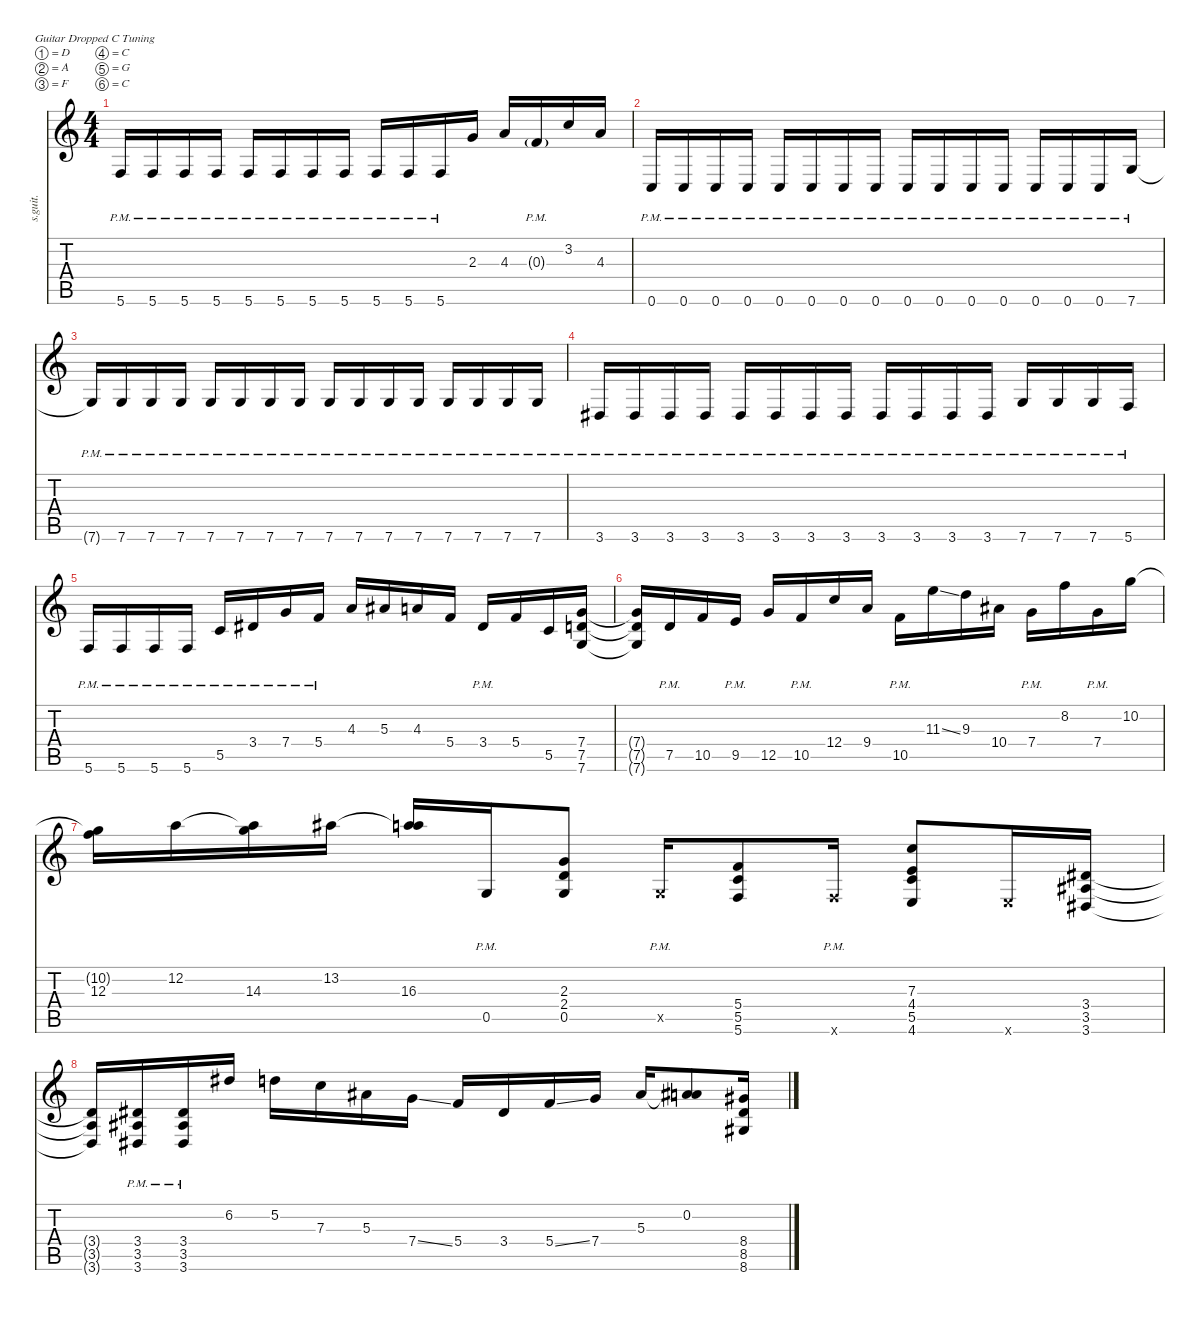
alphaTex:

\defaultSystemsLayout 4
\hideDynamics
\bracketExtendMode nobrackets
\track ("Guitar1" "s.guit.") {instrument distortionguitar}
\staff {score tabs}
\tuning (D4 A3 F3 C3 G2 C2)
\ts (4 4)
\tempo (106 hide)
\clef g2
\ks c
5.6{pm}.16{lyrics (0 "") lyrics (1 "") lyrics (2 "") lyrics (3 "") lyrics (4 "") dy f} 5.6{pm}.16{lyrics (0 "") lyrics (1 "") lyrics (2 "") lyrics (3 "") lyrics (4 "")} 5.6{pm}.16{lyrics (0 "") lyrics (1 "") lyrics (2 "") lyrics (3 "") lyrics (4 "")} 5.6{pm}.16{lyrics (0 "") lyrics (1 "") lyrics (2 "") lyrics (3 "") lyrics (4 "")} 5.6{pm}.16{lyrics (0 "") lyrics (1 "") lyrics (2 "") lyrics (3 "") lyrics (4 "")} 5.6{pm}.16{lyrics (0 "") lyrics (1 "") lyrics (2 "") lyrics (3 "") lyrics (4 "")} 5.6{pm}.16{lyrics (0 "") lyrics (1 "") lyrics (2 "") lyrics (3 "") lyrics (4 "")} 5.6{pm}.16{lyrics (0 "") lyrics (1 "") lyrics (2 "") lyrics (3 "") lyrics (4 "")} 5.6{pm}.16{lyrics (0 "") lyrics (1 "") lyrics (2 "") lyrics (3 "") lyrics (4 "")} 5.6{pm}.16{lyrics (0 "") lyrics (1 "") lyrics (2 "") lyrics (3 "") lyrics (4 "")} 5.6{pm}.16{lyrics (0 "") lyrics (1 "") lyrics (2 "") lyrics (3 "") lyrics (4 "")} 2.3.16{lyrics (0 "") lyrics (1 "") lyrics (2 "") lyrics (3 "") lyrics (4 "")} 4.3.16{lyrics (0 "") lyrics (1 "") lyrics (2 "") lyrics (3 "") lyrics (4 "")} 0.3{g pm}.16{lyrics (0 "") lyrics (1 "") lyrics (2 "") lyrics (3 "") lyrics (4 "")} 3.2.16{lyrics (0 "") lyrics (1 "") lyrics (2 "") lyrics (3 "") lyrics (4 "")} 4.3.16{lyrics (0 "") lyrics (1 "") lyrics (2 "") lyrics (3 "") lyrics (4 "")} |
0.6{pm}.16{lyrics (0 "") lyrics (1 "") lyrics (2 "") lyrics (3 "") lyrics (4 "")} 0.6{pm}.16{lyrics (0 "") lyrics (1 "") lyrics (2 "") lyrics (3 "") lyrics (4 "")} 0.6{pm}.16{lyrics (0 "") lyrics (1 "") lyrics (2 "") lyrics (3 "") lyrics (4 "")} 0.6{pm}.16{lyrics (0 "") lyrics (1 "") lyrics (2 "") lyrics (3 "") lyrics (4 "")} 0.6{pm}.16{lyrics (0 "") lyrics (1 "") lyrics (2 "") lyrics (3 "") lyrics (4 "")} 0.6{pm}.16{lyrics (0 "") lyrics (1 "") lyrics (2 "") lyrics (3 "") lyrics (4 "")} 0.6{pm}.16{lyrics (0 "") lyrics (1 "") lyrics (2 "") lyrics (3 "") lyrics (4 "")} 0.6{pm}.16{lyrics (0 "") lyrics (1 "") lyrics (2 "") lyrics (3 "") lyrics (4 "")} 0.6{pm}.16{lyrics (0 "") lyrics (1 "") lyrics (2 "") lyrics (3 "") lyrics (4 "")} 0.6{pm}.16{lyrics (0 "") lyrics (1 "") lyrics (2 "") lyrics (3 "") lyrics (4 "")} 0.6{pm}.16{lyrics (0 "") lyrics (1 "") lyrics (2 "") lyrics (3 "") lyrics (4 "")} 0.6{pm}.16{lyrics (0 "") lyrics (1 "") lyrics (2 "") lyrics (3 "") lyrics (4 "")} 0.6{pm}.16{lyrics (0 "") lyrics (1 "") lyrics (2 "") lyrics (3 "") lyrics (4 "")} 0.6{pm}.16{lyrics (0 "") lyrics (1 "") lyrics (2 "") lyrics (3 "") lyrics (4 "")} 0.6{pm}.16{lyrics (0 "") lyrics (1 "") lyrics (2 "") lyrics (3 "") lyrics (4 "")} 7.6{pm}.16{lyrics (0 "") lyrics (1 "") lyrics (2 "") lyrics (3 "") lyrics (4 "")} |
7.6{pm t}.16{lyrics (0 "") lyrics (1 "") lyrics (2 "") lyrics (3 "") lyrics (4 "")} 7.6{pm}.16{lyrics (0 "") lyrics (1 "") lyrics (2 "") lyrics (3 "") lyrics (4 "")} 7.6{pm}.16{lyrics (0 "") lyrics (1 "") lyrics (2 "") lyrics (3 "") lyrics (4 "")} 7.6{pm}.16{lyrics (0 "") lyrics (1 "") lyrics (2 "") lyrics (3 "") lyrics (4 "")} 7.6{pm}.16{lyrics (0 "") lyrics (1 "") lyrics (2 "") lyrics (3 "") lyrics (4 "")} 7.6{pm}.16{lyrics (0 "") lyrics (1 "") lyrics (2 "") lyrics (3 "") lyrics (4 "")} 7.6{pm}.16{lyrics (0 "") lyrics (1 "") lyrics (2 "") lyrics (3 "") lyrics (4 "")} 7.6{pm}.16{lyrics (0 "") lyrics (1 "") lyrics (2 "") lyrics (3 "") lyrics (4 "")} 7.6{pm}.16{lyrics (0 "") lyrics (1 "") lyrics (2 "") lyrics (3 "") lyrics (4 "")} 7.6{pm}.16{lyrics (0 "") lyrics (1 "") lyrics (2 "") lyrics (3 "") lyrics (4 "")} 7.6{pm}.16{lyrics (0 "") lyrics (1 "") lyrics (2 "") lyrics (3 "") lyrics (4 "")} 7.6{pm}.16{lyrics (0 "") lyrics (1 "") lyrics (2 "") lyrics (3 "") lyrics (4 "")} 7.6{pm}.16{lyrics (0 "") lyrics (1 "") lyrics (2 "") lyrics (3 "") lyrics (4 "")} 7.6{pm}.16{lyrics (0 "") lyrics (1 "") lyrics (2 "") lyrics (3 "") lyrics (4 "")} 7.6{pm}.16{lyrics (0 "") lyrics (1 "") lyrics (2 "") lyrics (3 "") lyrics (4 "")} 7.6{pm}.16{lyrics (0 "") lyrics (1 "") lyrics (2 "") lyrics (3 "") lyrics (4 "")} |
3.6{pm acc #}.16{lyrics (0 "") lyrics (1 "") lyrics (2 "") lyrics (3 "") lyrics (4 "")} 3.6{pm acc #}.16{lyrics (0 "") lyrics (1 "") lyrics (2 "") lyrics (3 "") lyrics (4 "")} 3.6{pm acc #}.16{lyrics (0 "") lyrics (1 "") lyrics (2 "") lyrics (3 "") lyrics (4 "")} 3.6{pm acc #}.16{lyrics (0 "") lyrics (1 "") lyrics (2 "") lyrics (3 "") lyrics (4 "")} 3.6{pm acc #}.16{lyrics (0 "") lyrics (1 "") lyrics (2 "") lyrics (3 "") lyrics (4 "")} 3.6{pm acc #}.16{lyrics (0 "") lyrics (1 "") lyrics (2 "") lyrics (3 "") lyrics (4 "")} 3.6{pm acc #}.16{lyrics (0 "") lyrics (1 "") lyrics (2 "") lyrics (3 "") lyrics (4 "")} 3.6{pm acc #}.16{lyrics (0 "") lyrics (1 "") lyrics (2 "") lyrics (3 "") lyrics (4 "")} 3.6{pm acc #}.16{lyrics (0 "") lyrics (1 "") lyrics (2 "") lyrics (3 "") lyrics (4 "")} 3.6{pm acc #}.16{lyrics (0 "") lyrics (1 "") lyrics (2 "") lyrics (3 "") lyrics (4 "")} 3.6{pm acc #}.16{lyrics (0 "") lyrics (1 "") lyrics (2 "") lyrics (3 "") lyrics (4 "")} 3.6{pm acc #}.16{lyrics (0 "") lyrics (1 "") lyrics (2 "") lyrics (3 "") lyrics (4 "")} 7.6{pm}.16{lyrics (0 "") lyrics (1 "") lyrics (2 "") lyrics (3 "") lyrics (4 "")} 7.6{pm}.16{lyrics (0 "") lyrics (1 "") lyrics (2 "") lyrics (3 "") lyrics (4 "")} 7.6{pm}.16{lyrics (0 "") lyrics (1 "") lyrics (2 "") lyrics (3 "") lyrics (4 "")} 5.6{pm}.16{lyrics (0 "") lyrics (1 "") lyrics (2 "") lyrics (3 "") lyrics (4 "")} |
5.6{pm}.16{lyrics (0 "") lyrics (1 "") lyrics (2 "") lyrics (3 "") lyrics (4 "")} 5.6{pm}.16{lyrics (0 "") lyrics (1 "") lyrics (2 "") lyrics (3 "") lyrics (4 "")} 5.6{pm}.16{lyrics (0 "") lyrics (1 "") lyrics (2 "") lyrics (3 "") lyrics (4 "")} 5.6{pm}.16{lyrics (0 "") lyrics (1 "") lyrics (2 "") lyrics (3 "") lyrics (4 "")} 5.5{pm}.16{lyrics (0 "") lyrics (1 "") lyrics (2 "") lyrics (3 "") lyrics (4 "")} 3.4{pm acc #}.16{lyrics (0 "") lyrics (1 "") lyrics (2 "") lyrics (3 "") lyrics (4 "")} 7.4{pm}.16{lyrics (0 "") lyrics (1 "") lyrics (2 "") lyrics (3 "") lyrics (4 "")} 5.4{pm}.16{lyrics (0 "") lyrics (1 "") lyrics (2 "") lyrics (3 "") lyrics (4 "")} 4.3.16{lyrics (0 "") lyrics (1 "") lyrics (2 "") lyrics (3 "") lyrics (4 "")} 5.3{acc #}.16{lyrics (0 "") lyrics (1 "") lyrics (2 "") lyrics (3 "") lyrics (4 "")} 4.3.16{lyrics (0 "") lyrics (1 "") lyrics (2 "") lyrics (3 "") lyrics (4 "")} 5.4.16{lyrics (0 "") lyrics (1 "") lyrics (2 "") lyrics (3 "") lyrics (4 "")} 3.4{pm acc #}.16{lyrics (0 "") lyrics (1 "") lyrics (2 "") lyrics (3 "") lyrics (4 "")} 5.4.16{lyrics (0 "") lyrics (1 "") lyrics (2 "") lyrics (3 "") lyrics (4 "")} 5.5.16{lyrics (0 "") lyrics (1 "") lyrics (2 "") lyrics (3 "") lyrics (4 "")} (7.4 7.5 7.6).16{lyrics (0 "") lyrics (1 "") lyrics (2 "") lyrics (3 "") lyrics (4 "")} |
(7.4{t} 7.5{t} 7.6{t}).16{lyrics (0 "") lyrics (1 "") lyrics (2 "") lyrics (3 "") lyrics (4 "")} 7.5{pm}.16{lyrics (0 "") lyrics (1 "") lyrics (2 "") lyrics (3 "") lyrics (4 "")} 10.5.16{lyrics (0 "") lyrics (1 "") lyrics (2 "") lyrics (3 "") lyrics (4 "")} 9.5{pm}.16{lyrics (0 "") lyrics (1 "") lyrics (2 "") lyrics (3 "") lyrics (4 "")} 12.5.16{lyrics (0 "") lyrics (1 "") lyrics (2 "") lyrics (3 "") lyrics (4 "")} 10.5{pm}.16{lyrics (0 "") lyrics (1 "") lyrics (2 "") lyrics (3 "") lyrics (4 "")} 12.4.16{lyrics (0 "") lyrics (1 "") lyrics (2 "") lyrics (3 "") lyrics (4 "")} 9.4.16{lyrics (0 "") lyrics (1 "") lyrics (2 "") lyrics (3 "") lyrics (4 "")} 10.5{pm}.16{lyrics (0 "") lyrics (1 "") lyrics (2 "") lyrics (3 "") lyrics (4 "")} 11.3{ss}.16{lyrics (0 "") lyrics (1 "") lyrics (2 "") lyrics (3 "") lyrics (4 "")} 9.3.16{lyrics (0 "") lyrics (1 "") lyrics (2 "") lyrics (3 "") lyrics (4 "")} 10.4{acc #}.16{lyrics (0 "") lyrics (1 "") lyrics (2 "") lyrics (3 "") lyrics (4 "")} 7.4{pm}.16{lyrics (0 "") lyrics (1 "") lyrics (2 "") lyrics (3 "") lyrics (4 "")} 8.2.16{lyrics (0 "") lyrics (1 "") lyrics (2 "") lyrics (3 "") lyrics (4 "")} 7.4{pm}.16{lyrics (0 "") lyrics (1 "") lyrics (2 "") lyrics (3 "") lyrics (4 "")} 10.2.16{lyrics (0 "") lyrics (1 "") lyrics (2 "") lyrics (3 "") lyrics (4 "")} |
(10.2{t} 12.3).16{lyrics (0 "") lyrics (1 "") lyrics (2 "") lyrics (3 "") lyrics (4 "")} 12.2.16{lyrics (0 "") lyrics (1 "") lyrics (2 "") lyrics (3 "") lyrics (4 "")} (12.2{t} 14.3).16{lyrics (0 "") lyrics (1 "") lyrics (2 "") lyrics (3 "") lyrics (4 "")} 13.2{acc #}.16{lyrics (0 "") lyrics (1 "") lyrics (2 "") lyrics (3 "") lyrics (4 "")} (13.2{t acc #} 16.3).16{lyrics (0 "") lyrics (1 "") lyrics (2 "") lyrics (3 "") lyrics (4 "")} 0.5{pm}.16{lyrics (0 "") lyrics (1 "") lyrics (2 "") lyrics (3 "") lyrics (4 "")} (2.3 2.4 0.5).8{lyrics (0 "") lyrics (1 "") lyrics (2 "") lyrics (3 "") lyrics (4 "")} 0.5{pm x}.16{lyrics (0 "") lyrics (1 "") lyrics (2 "") lyrics (3 "") lyrics (4 "")} (5.4 5.5 5.6).8{lyrics (0 "") lyrics (1 "") lyrics (2 "") lyrics (3 "") lyrics (4 "")} 5.6{pm x}.16{lyrics (0 "") lyrics (1 "") lyrics (2 "") lyrics (3 "") lyrics (4 "")} (7.3 4.4 5.5 4.6).8{lyrics (0 "") lyrics (1 "") lyrics (2 "") lyrics (3 "") lyrics (4 "")} 4.6{x}.16{lyrics (0 "") lyrics (1 "") lyrics (2 "") lyrics (3 "") lyrics (4 "")} (3.4{acc #} 3.5{acc #} 3.6{acc #}).16{lyrics (0 "") lyrics (1 "") lyrics (2 "") lyrics (3 "") lyrics (4 "")} |
(3.4{t acc #} 3.5{t acc #} 3.6{t acc #}).16{lyrics (0 "") lyrics (1 "") lyrics (2 "") lyrics (3 "") lyrics (4 "")} (3.4{pm acc #} 3.5{pm acc #} 3.6{pm acc #}).16{lyrics (0 "") lyrics (1 "") lyrics (2 "") lyrics (3 "") lyrics (4 "")} (3.4{pm acc #} 3.5{pm acc #} 3.6{pm acc #}).16{lyrics (0 "") lyrics (1 "") lyrics (2 "") lyrics (3 "") lyrics (4 "")} 6.2{acc #}.16{lyrics (0 "") lyrics (1 "") lyrics (2 "") lyrics (3 "") lyrics (4 "")} 5.2.16{lyrics (0 "") lyrics (1 "") lyrics (2 "") lyrics (3 "") lyrics (4 "")} 7.3.16{lyrics (0 "") lyrics (1 "") lyrics (2 "") lyrics (3 "") lyrics (4 "")} 5.3{acc #}.16{lyrics (0 "") lyrics (1 "") lyrics (2 "") lyrics (3 "") lyrics (4 "")} 7.4{ss}.16{lyrics (0 "") lyrics (1 "") lyrics (2 "") lyrics (3 "") lyrics (4 "")} 5.4.16{lyrics (0 "") lyrics (1 "") lyrics (2 "") lyrics (3 "") lyrics (4 "")} 3.4{acc #}.16{lyrics (0 "") lyrics (1 "") lyrics (2 "") lyrics (3 "") lyrics (4 "")} 5.4{ss}.16{lyrics (0 "") lyrics (1 "") lyrics (2 "") lyrics (3 "") lyrics (4 "")} 7.4.16{lyrics (0 "") lyrics (1 "") lyrics (2 "") lyrics (3 "") lyrics (4 "")} 5.3{acc #}.16{lyrics (0 "") lyrics (1 "") lyrics (2 "") lyrics (3 "") lyrics (4 "")} (0.2 5.3{t acc #}).8{lyrics (0 "") lyrics (1 "") lyrics (2 "") lyrics (3 "") lyrics (4 "")} (8.4{acc #} 8.5{acc #} 8.6{acc #}).16{lyrics (0 "") lyrics (1 "") lyrics (2 "") lyrics (3 "") lyrics (4 "")}
